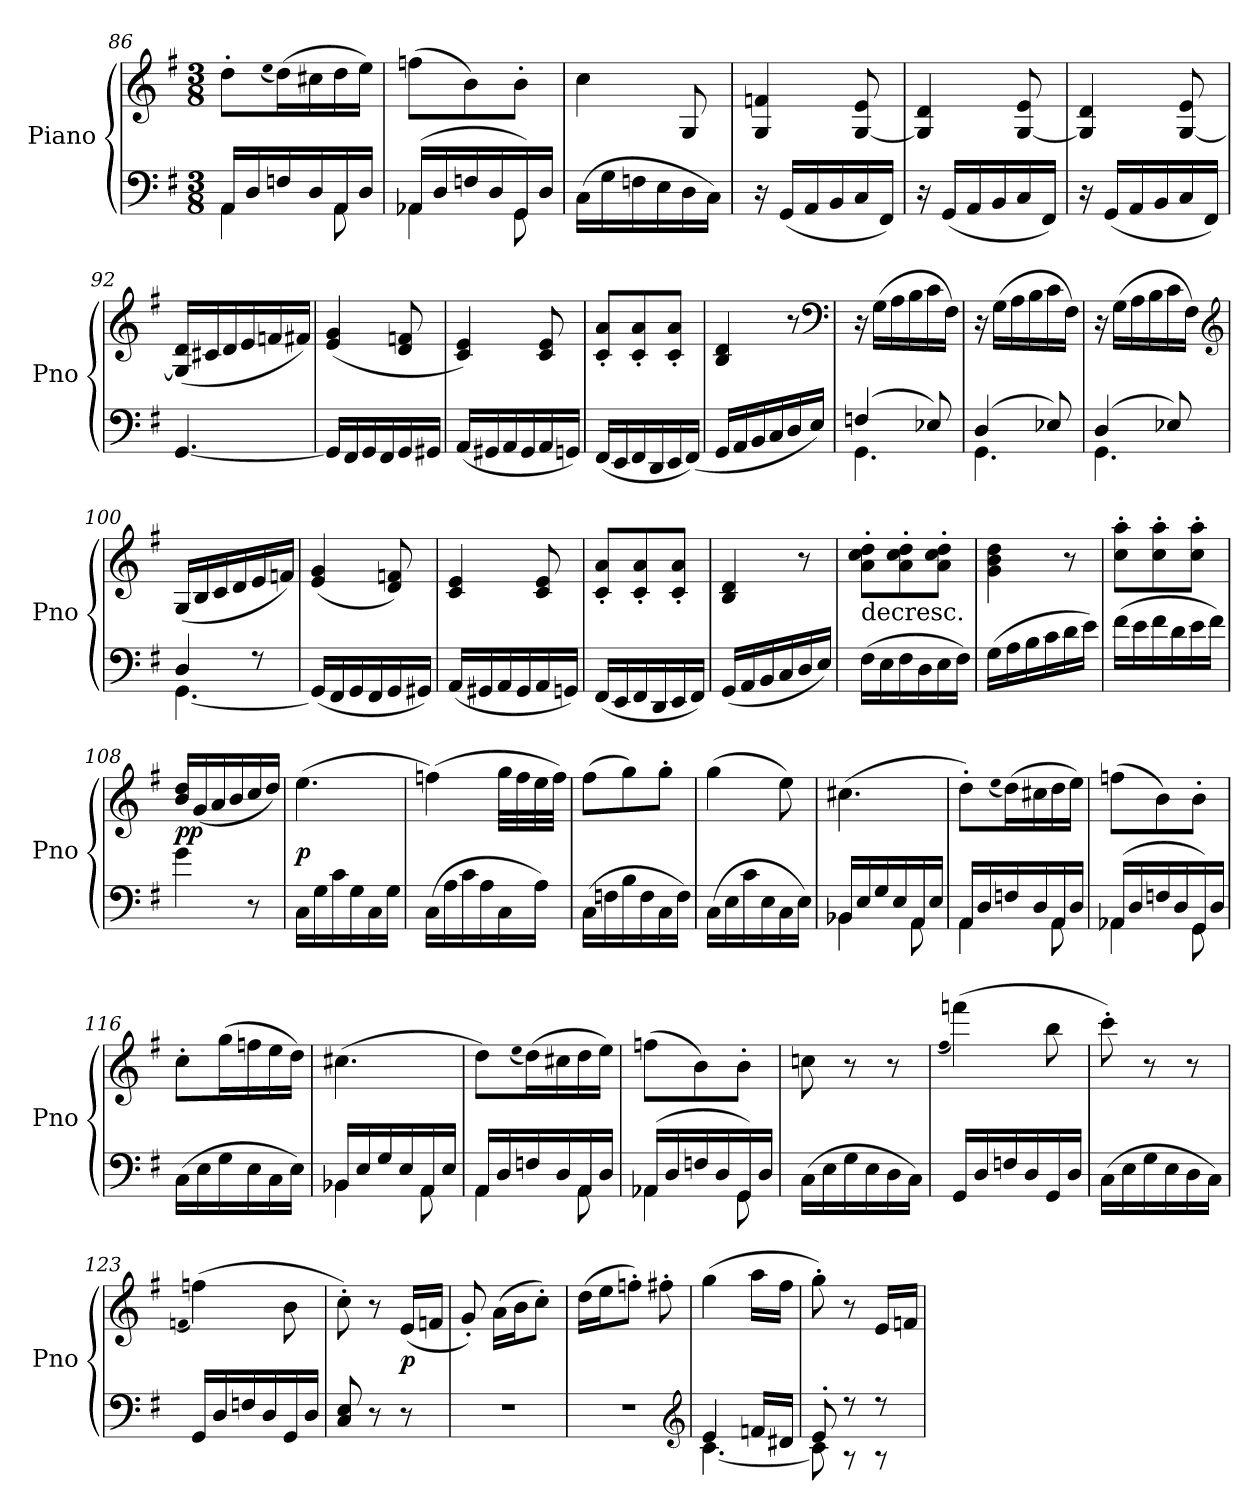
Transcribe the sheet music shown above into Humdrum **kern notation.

**kern	**kern	**dynam
*part1	*part1	*part1
*staff2	*staff1	*staff1/2
*I"Piano	*	*
*I'Pno	*	*
*clefF4	*clefG2	*
*k[f#]	*k[f#]	*
*G:	*G:	*
*M3/8	*M3/8	*
=86	=86	=86
*^	*	*
16AA/LL	4AA\	8dd'\L	.
16D/	.	.	.
.	.	(qee	.
16Fn/	.	(16dd\L)	.
16D/	.	16cc#X\	.
16AA/	8AA\	16dd\	.
16D/JJ	.	16ee\JJ)	.
=87	=87	=87	=87
(16AA-X/LL	4AA-X\	(8ffn\L	.
16D/	.	.	.
16Fn/	.	8b\)	.
16D/	.	.	.
16GG/)	8GG\	8b'\J	.
16D/JJ	.	.	.
*v	*v	*	*
=88	=88	=88
(16C\LL	4cc\	.
16G\	.	.
16Fn\	.	.
16E\	.	.
16D\	8G/	.
16C\JJ)	.	.
=89	=89	=89
16r	4G/ 4fn/	.
(16GG/LL	.	.
16AA/	.	.
16BB/	.	.
16C/	[8G/ 8e/	.
16FF#/JJ)	.	.
=90	=90	=90
16r	4G]/ 4d/	.
(16GG/LL	.	.
16AA/	.	.
16BB/	.	.
16C/	[8G/ 8e/	.
16FF#/JJ)	.	.
=91	=91	=91
16r	4G]/ 4d/	.
(16GG/LL	.	.
16AA/	.	.
16BB/	.	.
16C/	[8G/ 8e/	.
16FF#/JJ)	.	.
=92	=92	=92
[4.GG/	(16G]/ 16d/LL	.
.	16c#X/	.
.	16d/	.
.	16e/	.
.	16fn/	.
.	16f#X/JJ)	.
=93	=93	=93
16GG/LL]	(4e/ 4g/	.
16FF#/	.	.
16GG/	.	.
16FF#/	.	.
16GG/	8d/ 8fn/	.
16GG#X/JJ	.	.
=94	=94	=94
(16AA/LL	4c/ 4e/)	.
16GG#X/	.	.
16AA/	.	.
16GG#/	.	.
16AA/	8c/ 8e/	.
16GGn/JJ)	.	.
=95	=95	=95
(16FF#/LL	8c'/ 8a'/L	.
16EE/	.	.
16FF#/	8c'/ 8a'/	.
16DD/	.	.
16EE/	8c'/ 8a'/J	.
(16FF#/JJ)	.	.
=96	=96	=96
16GG/LL	4B/ 4d/	.
16AA/	.	.
16BB/	.	.
16C/	.	.
16D/	8r	.
16E/JJ)	.	.
*	*clefF4	*
=97	=97	=97
*^	*	*
(4Fn/	4.GG\	16r	.
.	.	(16G\LL	.
.	.	16A\	.
.	.	16B\	.
8E-X/)	.	16c\	.
.	.	16F#\JJ)	.
=98	=98	=98	=98
(4D/	4.GG\	16r	.
.	.	(16G\LL	.
.	.	16A\	.
.	.	16B\	.
8E-X/)	.	16c\	.
.	.	16F#\JJ)	.
=99	=99	=99	=99
(4D/	4.GG\	16r	.
.	.	(16G\LL	.
.	.	16A\	.
.	.	16B\	.
8E-X/)	.	16c\	.
.	.	16F#\JJ)	.
*	*	*clefG2	*
=100	=100	=100	=100
4D/	[4.GG\	(16G/LL	.
.	.	16B/	.
.	.	16c/	.
.	.	16d/	.
8r	.	16e/	.
.	.	16fn/JJ)	.
*v	*v	*	*
=101	=101	=101
(16GG/LL]	(4e/ 4g/	.
16FF#/	.	.
16GG/	.	.
16FF#/	.	.
16GG/	8d/ 8fn/)	.
16GG#X/JJ)	.	.
=102	=102	=102
(16AA/LL	4c/ 4e/	.
16GG#X/	.	.
16AA/	.	.
16GG#/	.	.
16AA/	8c/ 8e/	.
16GGn/JJ)	.	.
=103	=103	=103
(16FF#/LL	8c'/ 8a'/L	.
16EE/	.	.
16FF#/	8c'/ 8a'/	.
16DD/	.	.
16EE/	8c'/ 8a'/J	.
16FF#/JJ)	.	.
=104	=104	=104
(16GG/LL	4B/ 4d/	.
16AA/	.	.
16BB/	.	.
16C/	.	.
16D/	8r	.
16E/JJ)	.	.
=105	=105	=105
!	!LO:TX:c:t=decresc.	!
(16F#\LL	8a'\ 8cc'\ 8dd'\L	.
16E\	.	.
16F#\	8a'\ 8cc'\ 8dd'\	.
16D\	.	.
16E\	8a'\ 8cc'\ 8dd'\J	.
16F#\JJ)	.	.
=106	=106	=106
(16G\LL	4g\ 4b\ 4dd\	.
16A\	.	.
16B\	.	.
16c\	.	.
16d\	8r	.
16e\JJ)	.	.
=107	=107	=107
(16f#\LL	8cc'\ 8aa'\L	.
16e\	.	.
16f#\	8cc'\ 8aa'\	.
16d\	.	.
16e\	8cc'\ 8aa'\J	.
16f#\JJ)	.	.
=108	=108	=108
4g\	16b/ 16dd/LL	pp
.	(16g/	.
.	16a/	.
.	16b/	.
8r	16cc/	.
.	16dd/JJ)	.
=109	=109	=109
16C\LL	(4.ee\	p
16G\	.	.
16c\	.	.
16G\	.	.
16C\	.	.
16G\JJ	.	.
=110	=110	=110
(16C\LL	(4ffn\)	.
16A\	.	.
16c\	.	.
16A\	.	.
16C\	32gg\LLL	.
.	32ff\	.
16A\JJ)	32ee\	.
.	32ff\JJJ)	.
=111	=111	=111
(16C\LL	(8ff#\L	.
16Fn\	.	.
16B\	8gg\)	.
16F\	.	.
16C\	8gg'\J	.
16F\JJ)	.	.
=112	=112	=112
(16C\LL	(4gg\	.
16E\	.	.
16c\	.	.
16E\	.	.
16C\	8ee\)	.
16E\JJ)	.	.
=113	=113	=113
*^	*	*
16BB-X/LL	4BB-X\	(4.cc#X\	.
16E/	.	.	.
16G/	.	.	.
16E/	.	.	.
16AA/	8AA\	.	.
16E/JJ	.	.	.
=114	=114	=114	=114
16AA/LL	4AA\	8dd'\L)	.
16D/	.	.	.
.	.	(qee	.
16Fn/	.	(16dd\L)	.
16D/	.	16cc#X\	.
16AA/	8AA\	16dd\	.
16D/JJ	.	16ee\JJ)	.
=115	=115	=115	=115
(16AA-X/LL	4AA-X\	(8ffn\L	.
16D/	.	.	.
16Fn/	.	8b\)	.
16D/	.	.	.
16GG/)	8GG\	8b'\J	.
16D/JJ	.	.	.
*v	*v	*	*
=116	=116	=116
(16C\LL	8cc'\L	.
16E\	.	.
16G\	(16gg\L	.
16E\	16ffn\	.
16C\	16ee\	.
16E\JJ)	16dd\JJ)	.
=117	=117	=117
*^	*	*
16BB-X/LL	4BB-X\	(4.cc#X\	.
16E/	.	.	.
16G/	.	.	.
16E/	.	.	.
16AA/	8AA\	.	.
16E/JJ	.	.	.
=118	=118	=118	=118
16AA/LL	4AA\	8dd\L)	.
16D/	.	.	.
.	.	(qee	.
16Fn/	.	(16dd\L)	.
16D/	.	16cc#X\	.
16AA/	8AA\	16dd\	.
16D/JJ	.	16ee\JJ)	.
=119	=119	=119	=119
(16AA-X/LL	4AA-X\	(8ffn\L	.
16D/	.	.	.
16Fn/	.	8b\)	.
16D/	.	.	.
16GG/)	8GG\	8b'\J	.
16D/JJ	.	.	.
*v	*v	*	*
=120	=120	=120
(16C\LL	8ccn\	.
16E\	.	.
16G\	8r	.
16E\	.	.
16D\	8r	.
16C\JJ)	.	.
=121	=121	=121
.	(qff#	.
16GG/LL	(4fffn\)	.
16D/	.	.
16Fn/	.	.
16D/	.	.
16GG/	8bb\	.
16D/JJ	.	.
=122	=122	=122
(16C\LL	8ccc'\)	.
16E\	.	.
16G\	8r	.
16E\	.	.
16D\	8r	.
16C\JJ)	.	.
=123	=123	=123
.	(qfn	.
16GG/LL	(4ffn\)	.
16D/	.	.
16Fn/	.	.
16D/	.	.
16GG/	8b\	.
16D/JJ	.	.
=124	=124	=124
8C/ 8E/	8cc'\)	.
8r	8r	.
8r	(16e/LL	p
.	16fn/JJ	.
=125	=125	=125
4.r	8g'/)	.
.	(16a\LL	.
.	16b\J	.
.	8cc'\J)	.
=126	=126	=126
4.r	(16dd\LL	.
.	16ee\J	.
.	8ffn'\J)	.
.	8ff#X'\	.
*clefG2	*	*
=127	=127	=127
*^	*	*
4e/	[4.c\	(4gg\	.
16fn/LL	.	16aa\LL	.
16d#X/JJ	.	16ff#\JJ	.
=128	=128	=128	=128
8e'/	8c\]	8gg'\)	.
8r	8r	8r	.
8r	8r	16e/LL	.
.	.	16fn/JJ	.
*v	*v	*	*
=	=	=
*-	*-	*-
